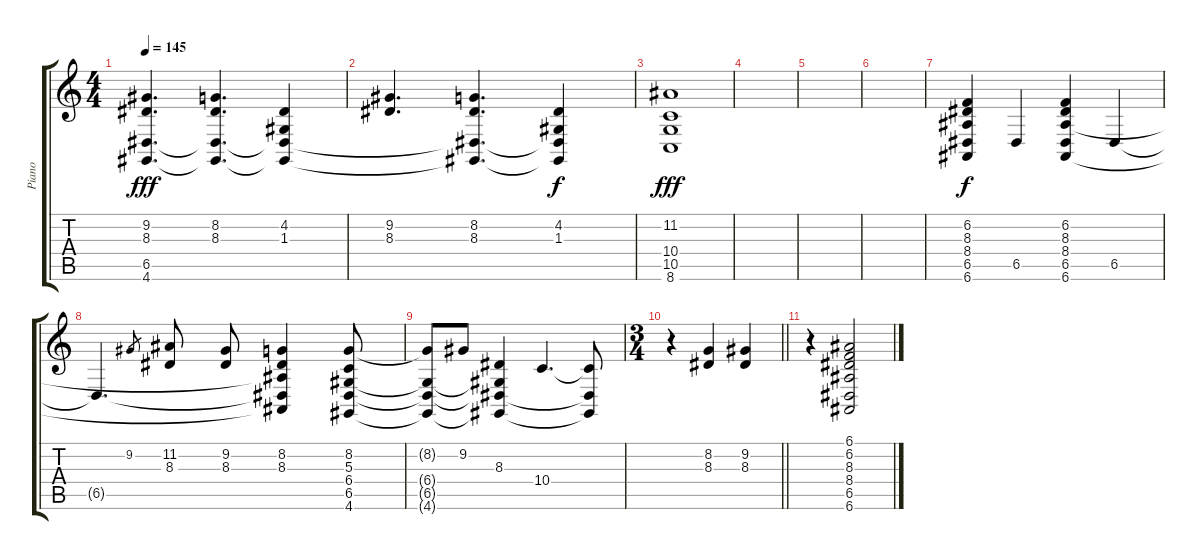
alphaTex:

\track ("Piano" "Piano") {instrument acousticgrandpiano}
\staff {score tabs}
\tuning (E4 B3 G3 D3 A2 E2) {hide}
\ts (4 4)
\tempo 145
\clef g2
\ks c
(9.2 8.3 6.5{t} 4.6{t}).4{d dy fff} (8.2 8.3 6.5{t} 4.6{t}).4{d} (4.2 1.3 6.5{t} 4.6{t}).4 |
(9.2 8.3).4{d} (8.2 8.3 6.5{t} 4.6{t}).4{d} (4.2 1.3 6.5{t} 4.6{t}).4{dy f} |
(11.2 10.4 10.5 8.6).1{dy fff} |
|
|
|
(6.2 8.3 8.4 6.5 6.6).4{dy f} 6.5.4 (6.2 8.3 8.4 6.5 6.6).4 6.5.4 |
6.5{t}.4{d} 9.2.8{gr} (11.2 8.3).8 (9.2 8.3).8 (8.2 8.3 8.4{t} 6.5{t} 6.6{t}).4 (8.2 5.3 6.4 6.5 4.6).8 |
(8.2{t} 6.4{t} 6.5{t} 4.6{t}).8 9.2.8 (8.3 6.4{t} 6.5{t} 4.6{t}).4 10.4.4{d} (10.4{t} 6.5{t} 4.6{t}).8 |
\ts (3 4)
\barLineRight lightlight
r.4 (8.2 8.3).4 (9.2 8.3).4 |
r.4 (6.1 6.2 8.3 8.4 6.5 6.6).2
